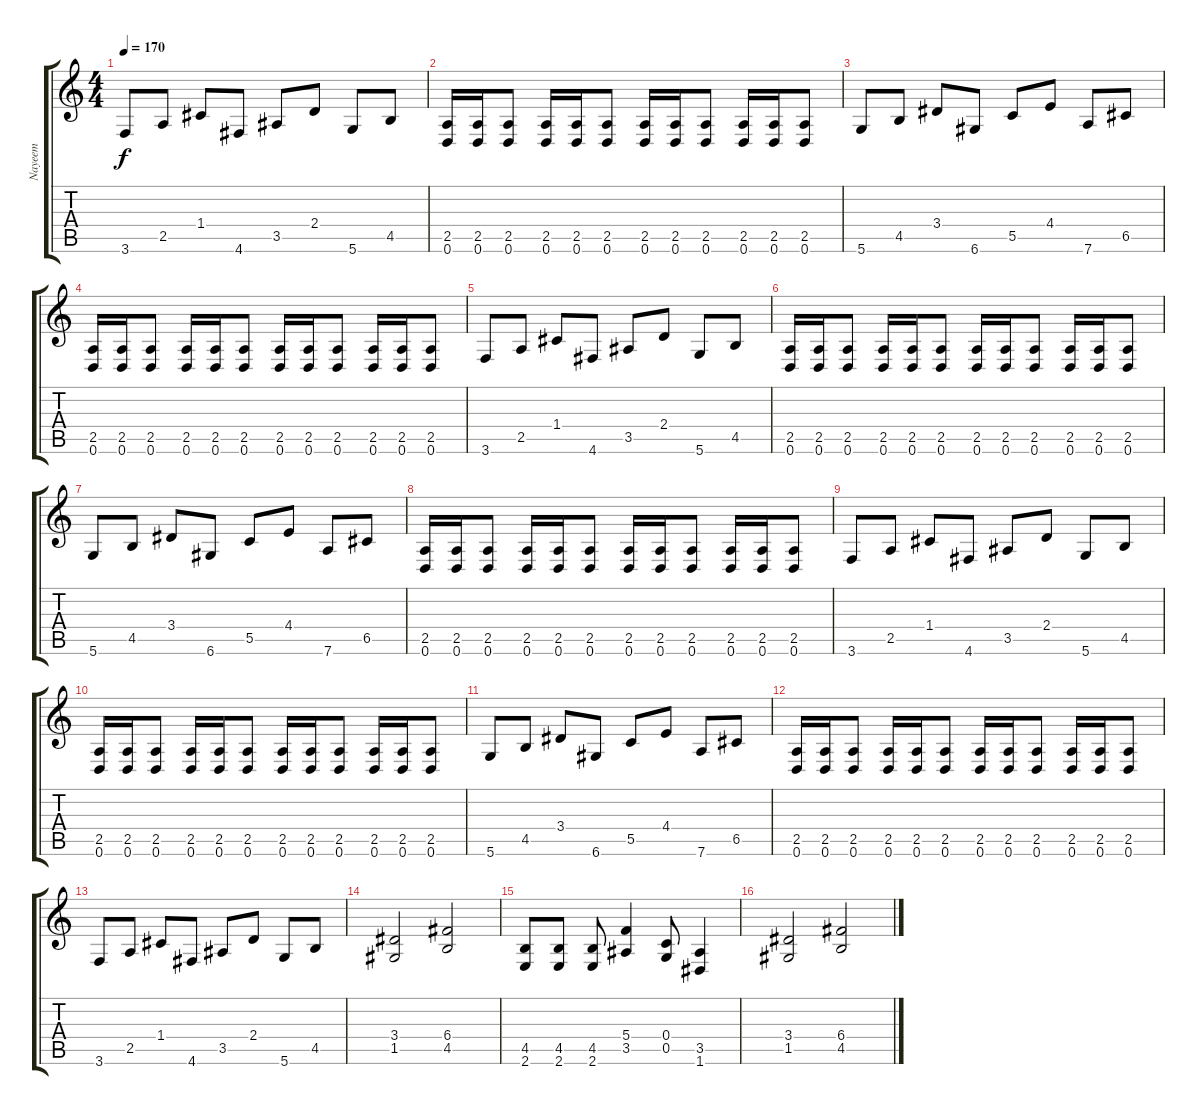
\track ("Nayeem" "Nayeem") {instrument overdrivenguitar}
\staff {score tabs}
\tuning (D4 A3 F3 C3 G2 D2) {hide}
\ts (4 4)
\tempo 170
\clef g2
\ks c
3.6.8{dy f} 2.5.8 1.4.8 4.6.8 3.5.8 2.4.8 5.6.8 4.5.8 |
(2.5 0.6).16 (2.5 0.6).16 (2.5 0.6).8 (2.5 0.6).16 (2.5 0.6).16 (2.5 0.6).8 (2.5 0.6).16 (2.5 0.6).16 (2.5 0.6).8 (2.5 0.6).16 (2.5 0.6).16 (2.5 0.6).8 |
5.6.8 4.5.8 3.4.8 6.6.8 5.5.8 4.4.8 7.6.8 6.5.8 |
(2.5 0.6).16 (2.5 0.6).16 (2.5 0.6).8 (2.5 0.6).16 (2.5 0.6).16 (2.5 0.6).8 (2.5 0.6).16 (2.5 0.6).16 (2.5 0.6).8 (2.5 0.6).16 (2.5 0.6).16 (2.5 0.6).8 |
3.6.8 2.5.8 1.4.8 4.6.8 3.5.8 2.4.8 5.6.8 4.5.8 |
(2.5 0.6).16 (2.5 0.6).16 (2.5 0.6).8 (2.5 0.6).16 (2.5 0.6).16 (2.5 0.6).8 (2.5 0.6).16 (2.5 0.6).16 (2.5 0.6).8 (2.5 0.6).16 (2.5 0.6).16 (2.5 0.6).8 |
5.6.8 4.5.8 3.4.8 6.6.8 5.5.8 4.4.8 7.6.8 6.5.8 |
(2.5 0.6).16 (2.5 0.6).16 (2.5 0.6).8 (2.5 0.6).16 (2.5 0.6).16 (2.5 0.6).8 (2.5 0.6).16 (2.5 0.6).16 (2.5 0.6).8 (2.5 0.6).16 (2.5 0.6).16 (2.5 0.6).8 |
3.6.8 2.5.8 1.4.8 4.6.8 3.5.8 2.4.8 5.6.8 4.5.8 |
(2.5 0.6).16 (2.5 0.6).16 (2.5 0.6).8 (2.5 0.6).16 (2.5 0.6).16 (2.5 0.6).8 (2.5 0.6).16 (2.5 0.6).16 (2.5 0.6).8 (2.5 0.6).16 (2.5 0.6).16 (2.5 0.6).8 |
5.6.8 4.5.8 3.4.8 6.6.8 5.5.8 4.4.8 7.6.8 6.5.8 |
(2.5 0.6).16 (2.5 0.6).16 (2.5 0.6).8 (2.5 0.6).16 (2.5 0.6).16 (2.5 0.6).8 (2.5 0.6).16 (2.5 0.6).16 (2.5 0.6).8 (2.5 0.6).16 (2.5 0.6).16 (2.5 0.6).8 |
3.6.8 2.5.8 1.4.8 4.6.8 3.5.8 2.4.8 5.6.8 4.5.8 |
(3.4 1.5).2 (6.4 4.5).2 |
(4.5 2.6).8 (4.5 2.6).8 (4.5 2.6).8 (5.4 3.5).4 (0.4 0.5).8 (3.5 1.6).4 |
(3.4 1.5).2 (6.4 4.5).2
